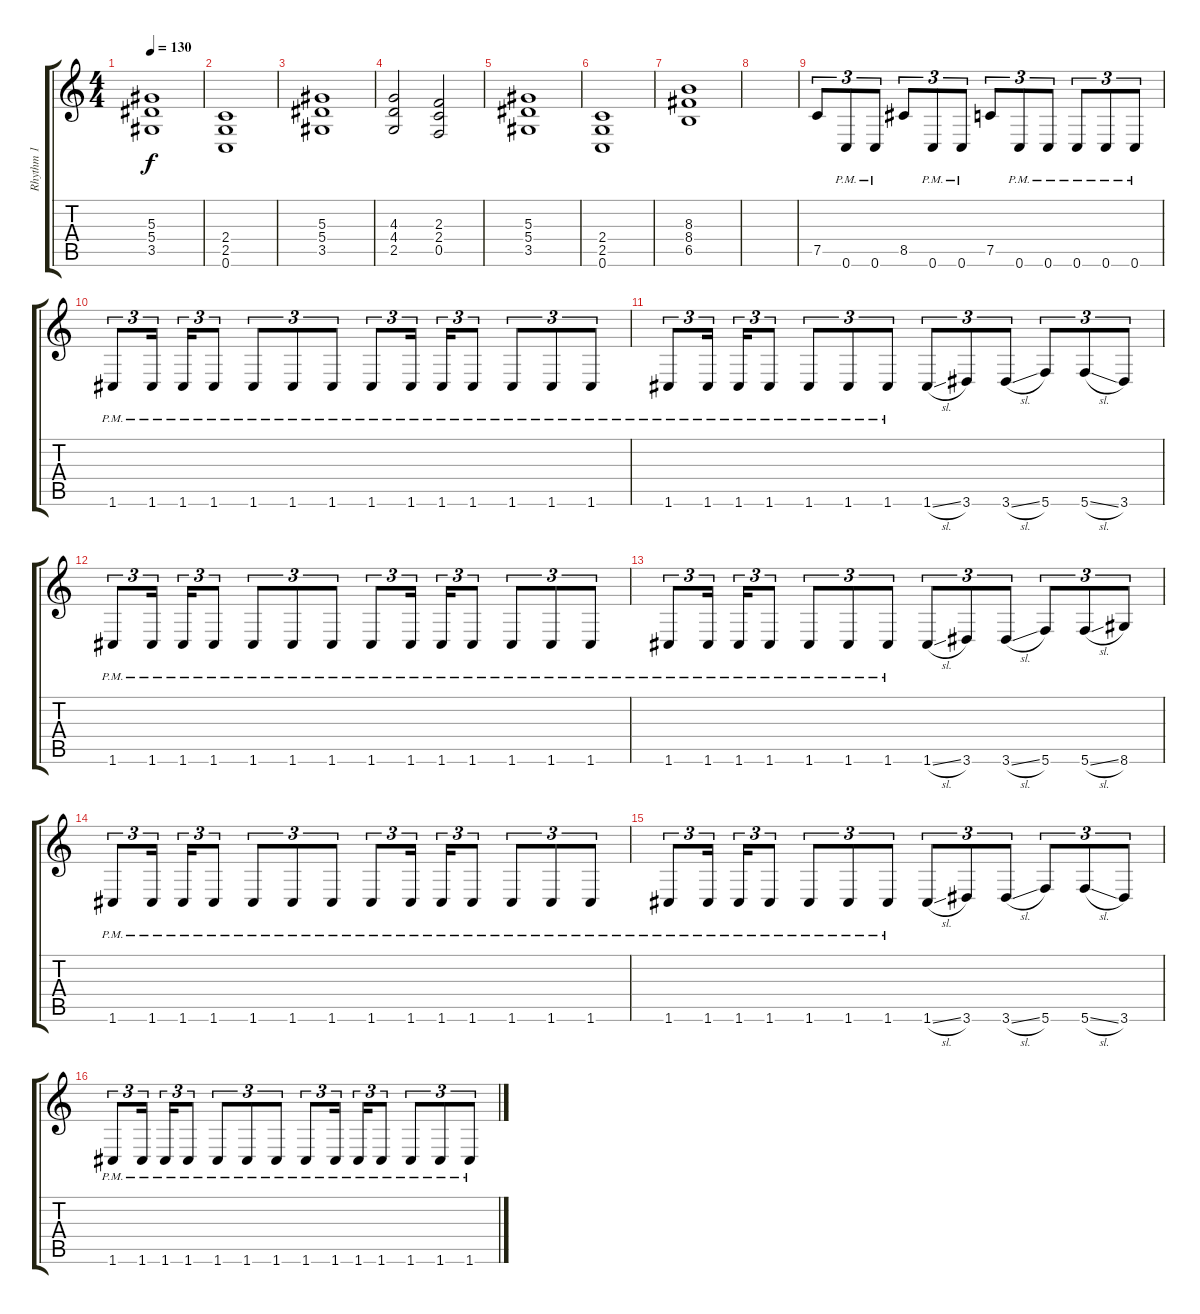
\track ("Rhythm 1" "Rhythm 1") {instrument distortionguitar}
\staff {score tabs}
\tuning (C4 G3 Eb3 Bb2 F2 C2) {hide}
\ts (4 4)
\tempo 130
\clef g2
\ks c
(5.3 5.4 3.5).1{dy f} |
(2.4 2.5 0.6).1 |
(5.3 5.4 3.5).1 |
(4.3 4.4 2.5).2 (2.3 2.4 0.5).2 |
(5.3 5.4 3.5).1 |
(2.4 2.5 0.6).1 |
(8.3 8.4 6.5).1 |
|
7.5.8{tu (3 2)} 0.6{pm}.8{tu (3 2)} 0.6{pm}.8{tu (3 2)} 8.5.8{tu (3 2)} 0.6{pm}.8{tu (3 2)} 0.6{pm}.8{tu (3 2)} 7.5.8{tu (3 2)} 0.6{pm}.8{tu (3 2)} 0.6{pm}.8{tu (3 2)} 0.6{pm}.8{tu (3 2)} 0.6{pm}.8{tu (3 2)} 0.6{pm}.8{tu (3 2)} |
1.6{pm}.8{tu (3 2)} 1.6{pm}.16{tu (3 2) beam splitsecondary} 1.6{pm}.16{tu (3 2)} 1.6{pm}.8{tu (3 2)} 1.6{pm}.8{tu (3 2)} 1.6{pm}.8{tu (3 2)} 1.6{pm}.8{tu (3 2)} 1.6{pm}.8{tu (3 2)} 1.6{pm}.16{tu (3 2) beam splitsecondary} 1.6{pm}.16{tu (3 2)} 1.6{pm}.8{tu (3 2)} 1.6{pm}.8{tu (3 2)} 1.6{pm}.8{tu (3 2)} 1.6{pm}.8{tu (3 2)} |
1.6{pm}.8{tu (3 2)} 1.6{pm}.16{tu (3 2) beam splitsecondary} 1.6{pm}.16{tu (3 2)} 1.6{pm}.8{tu (3 2)} 1.6{pm}.8{tu (3 2)} 1.6{pm}.8{tu (3 2)} 1.6{pm}.8{tu (3 2)} 1.6{sl}.8{tu (3 2)} 3.6.8{tu (3 2)} 3.6{sl}.8{tu (3 2)} 5.6.8{tu (3 2)} 5.6{sl}.8{tu (3 2)} 3.6.8{tu (3 2)} |
1.6{pm}.8{tu (3 2)} 1.6{pm}.16{tu (3 2) beam splitsecondary} 1.6{pm}.16{tu (3 2)} 1.6{pm}.8{tu (3 2)} 1.6{pm}.8{tu (3 2)} 1.6{pm}.8{tu (3 2)} 1.6{pm}.8{tu (3 2)} 1.6{pm}.8{tu (3 2)} 1.6{pm}.16{tu (3 2) beam splitsecondary} 1.6{pm}.16{tu (3 2)} 1.6{pm}.8{tu (3 2)} 1.6{pm}.8{tu (3 2)} 1.6{pm}.8{tu (3 2)} 1.6{pm}.8{tu (3 2)} |
1.6{pm}.8{tu (3 2)} 1.6{pm}.16{tu (3 2) beam splitsecondary} 1.6{pm}.16{tu (3 2)} 1.6{pm}.8{tu (3 2)} 1.6{pm}.8{tu (3 2)} 1.6{pm}.8{tu (3 2)} 1.6{pm}.8{tu (3 2)} 1.6{sl}.8{tu (3 2)} 3.6.8{tu (3 2)} 3.6{sl}.8{tu (3 2)} 5.6.8{tu (3 2)} 5.6{sl}.8{tu (3 2)} 8.6.8{tu (3 2)} |
1.6{pm}.8{tu (3 2)} 1.6{pm}.16{tu (3 2) beam splitsecondary} 1.6{pm}.16{tu (3 2)} 1.6{pm}.8{tu (3 2)} 1.6{pm}.8{tu (3 2)} 1.6{pm}.8{tu (3 2)} 1.6{pm}.8{tu (3 2)} 1.6{pm}.8{tu (3 2)} 1.6{pm}.16{tu (3 2) beam splitsecondary} 1.6{pm}.16{tu (3 2)} 1.6{pm}.8{tu (3 2)} 1.6{pm}.8{tu (3 2)} 1.6{pm}.8{tu (3 2)} 1.6{pm}.8{tu (3 2)} |
1.6{pm}.8{tu (3 2)} 1.6{pm}.16{tu (3 2) beam splitsecondary} 1.6{pm}.16{tu (3 2)} 1.6{pm}.8{tu (3 2)} 1.6{pm}.8{tu (3 2)} 1.6{pm}.8{tu (3 2)} 1.6{pm}.8{tu (3 2)} 1.6{sl}.8{tu (3 2)} 3.6.8{tu (3 2)} 3.6{sl}.8{tu (3 2)} 5.6.8{tu (3 2)} 5.6{sl}.8{tu (3 2)} 3.6.8{tu (3 2)} |
1.6{pm}.8{tu (3 2)} 1.6{pm}.16{tu (3 2) beam splitsecondary} 1.6{pm}.16{tu (3 2)} 1.6{pm}.8{tu (3 2)} 1.6{pm}.8{tu (3 2)} 1.6{pm}.8{tu (3 2)} 1.6{pm}.8{tu (3 2)} 1.6{pm}.8{tu (3 2)} 1.6{pm}.16{tu (3 2) beam splitsecondary} 1.6{pm}.16{tu (3 2)} 1.6{pm}.8{tu (3 2)} 1.6{pm}.8{tu (3 2)} 1.6{pm}.8{tu (3 2)} 1.6{pm}.8{tu (3 2)}
